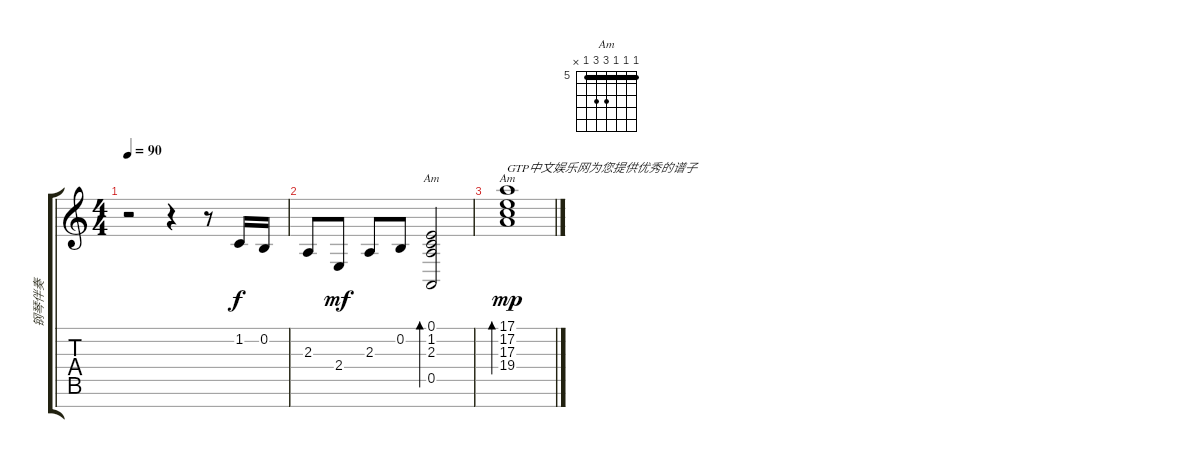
\track ("钢琴伴奏" "钢琴伴奏") {instrument acousticgrandpiano}
\staff {score tabs}
\tuning (E4 B3 G3 D3 A2 E2 B1) {hide}
\chord ("Am" 0 1 2 2 0 x x)
\chord ("Am" 5 5 5 7 7 5 x) {firstfret 5 barre 5}
\ts (4 4)
\tempo 90
\clef g2
\ks c
r.2{dy f} r.4 r.8 1.2.16 0.2.16 |
2.3.8 2.4.8{dy mf} 2.3.8 0.2.8 (0.1 1.2 2.3 0.5).2{bd 240 ch "Am"} |
(17.1 17.2 17.3 19.4).1{bd 240 ch "Am" txt "GTP中文娱乐网为您提供优秀的谱子" dy mp}
